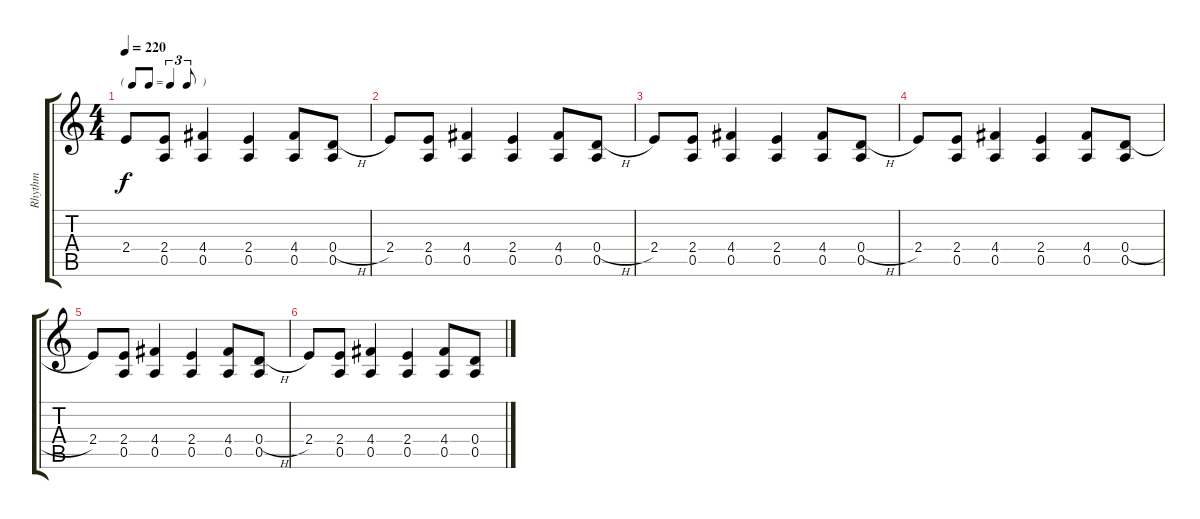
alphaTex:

\track ("Rhythm" "Rhythm") {instrument overdrivenguitar}
\staff {score tabs}
\tuning (E4 B3 G3 D3 A2 E2) {hide}
\ts (4 4)
\tf triplet8th
\tempo 220
\clef g2
\ks c
2.4.8{dy f} (2.4 0.5).8 (4.4 0.5).4 (2.4 0.5).4 (4.4 0.5).8 (0.4{h} 0.5).8 |
2.4.8 (2.4 0.5).8 (4.4 0.5).4 (2.4 0.5).4 (4.4 0.5).8 (0.4{h} 0.5).8 |
2.4.8 (2.4 0.5).8 (4.4 0.5).4 (2.4 0.5).4 (4.4 0.5).8 (0.4{h} 0.5).8 |
2.4.8 (2.4 0.5).8 (4.4 0.5).4 (2.4 0.5).4 (4.4 0.5).8 (0.4{h} 0.5).8 |
2.4.8 (2.4 0.5).8 (4.4 0.5).4 (2.4 0.5).4 (4.4 0.5).8 (0.4{h} 0.5).8 |
2.4.8 (2.4 0.5).8 (4.4 0.5).4 (2.4 0.5).4 (4.4 0.5).8 (0.4 0.5).8
